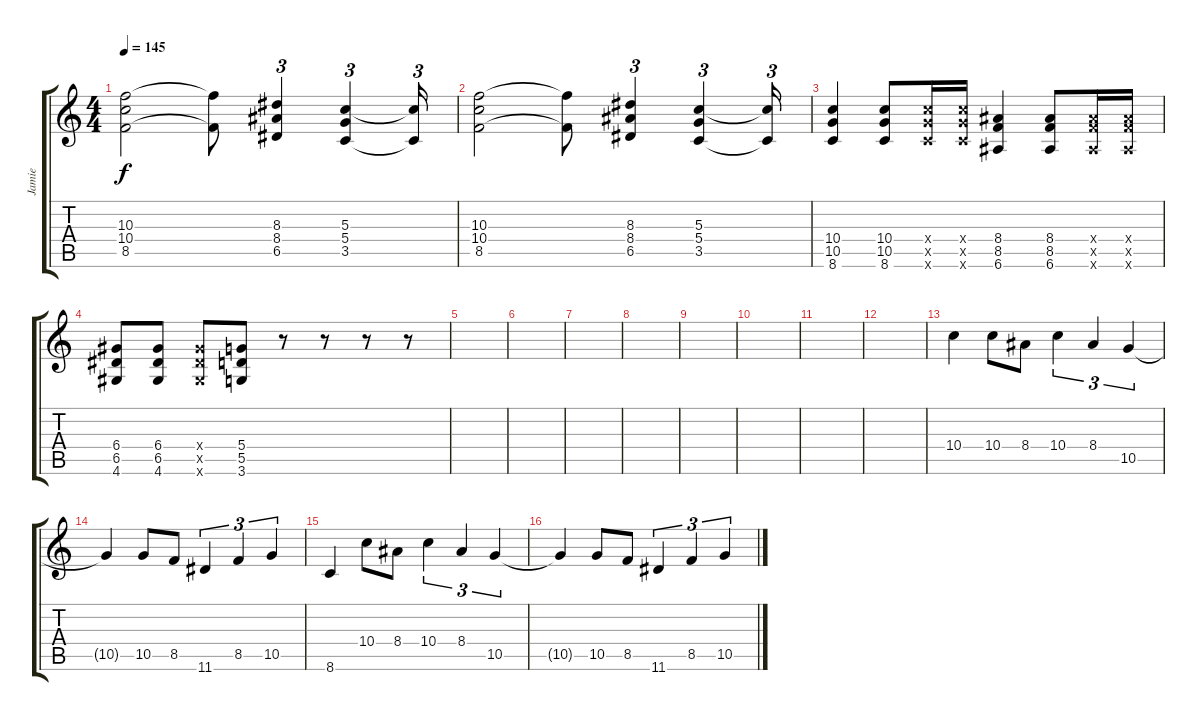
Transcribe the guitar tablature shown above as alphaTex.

\track ("Jamie" "Jamie") {instrument overdrivenguitar}
\staff {score tabs}
\tuning (E4 B3 G3 D3 A2 E2) {hide}
\ts (4 4)
\tempo 145
\clef g2
\ks c
(10.3 10.4 8.5).2{dy f} (10.3{t} 8.5{t}).8 (8.3 8.4 6.5).4{tu (3 2)} (5.3 5.4 3.5).4{tu (3 2)} (5.3{t} 3.5{t}).16{tu (3 2)} |
(10.3 10.4 8.5).2 (10.3{t} 8.5{t}).8 (8.3 8.4 6.5).4{tu (3 2)} (5.3 5.4 3.5).4{tu (3 2)} (5.3{t} 3.5{t}).16{tu (3 2)} |
(10.4 10.5 8.6).4 (10.4 10.5 8.6).8 (10.4{x} 10.5{x} 8.6{x}).16 (10.4{x} 10.5{x} 8.6{x}).16 (8.4 8.5 6.6).4 (8.4 8.5 6.6).8 (8.4{x} 8.5{x} 6.6{x}).16 (8.4{x} 8.5{x} 6.6{x}).16 |
(6.4 6.5 4.6).8 (6.4 6.5 4.6).8 (6.4{x} 6.5{x} 4.6{x}).8 (5.4 5.5 3.6).8 r.8 r.8 r.8 r.8 |
|
|
|
|
|
|
|
|
10.4.4 10.4.8 8.4.8 10.4.4{tu (3 2)} 8.4.4{tu (3 2)} 10.5.4{tu (3 2)} |
10.5{t}.4 10.5.8 8.5.8 11.6.4{tu (3 2)} 8.5.4{tu (3 2)} 10.5.4{tu (3 2)} |
8.6.4 10.4.8 8.4.8 10.4.4{tu (3 2)} 8.4.4{tu (3 2)} 10.5.4{tu (3 2)} |
10.5{t}.4 10.5.8 8.5.8 11.6.4{tu (3 2)} 8.5.4{tu (3 2)} 10.5.4{tu (3 2)}
